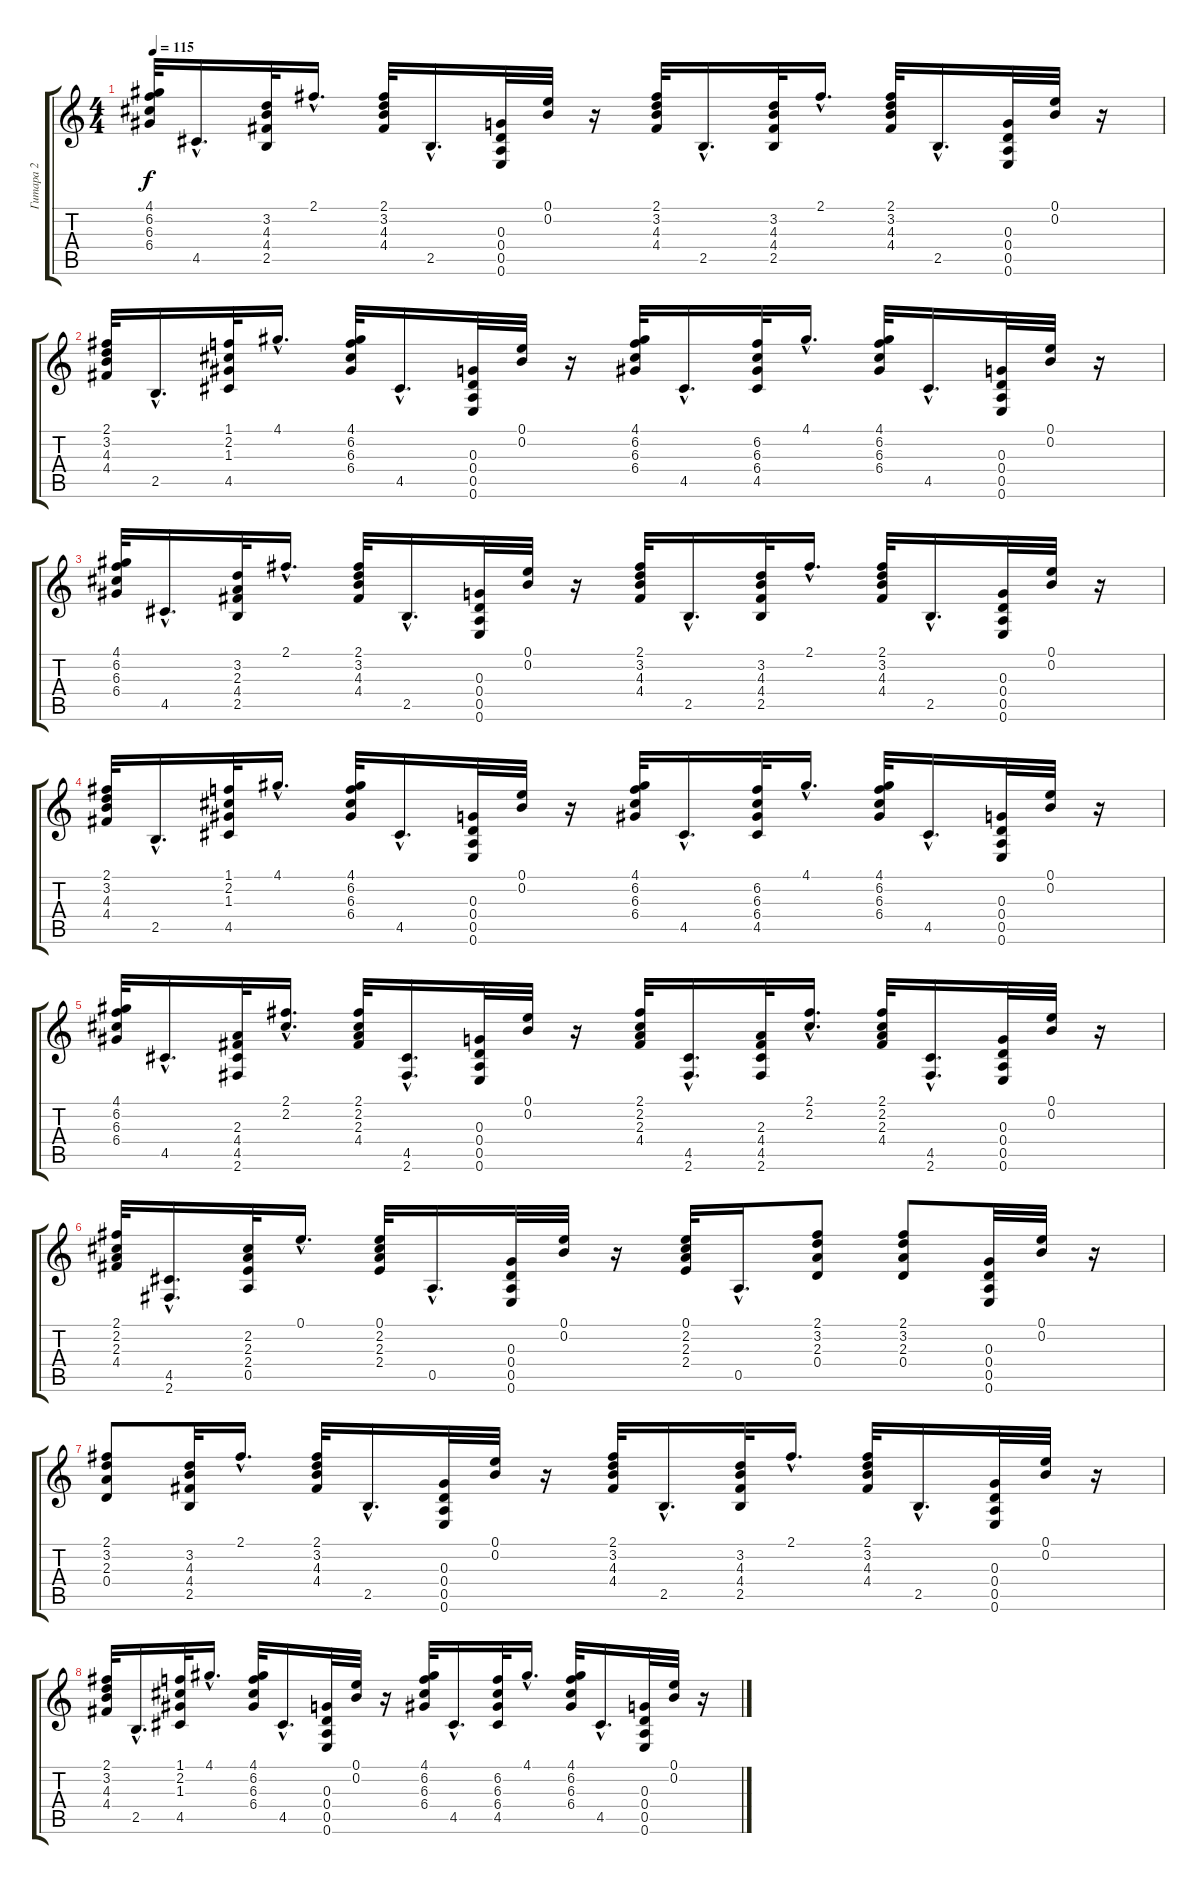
\track ("Гитара 2" "Гитара 2") {instrument acousticguitarsteel}
\staff {score tabs}
\tuning (E4 B3 G3 D3 A2 E2) {hide}
\ts (4 4)
\tempo 115
\clef g2
\ks c
(4.1 6.2 6.3 6.4).32{dy f} 4.5{hac}.16{d} (3.2 4.3 4.4 2.5).32 2.1{hac}.16{d} (2.1 3.2 4.3 4.4).32 2.5{hac}.16{d} (0.3 0.4 0.5 0.6).32 (0.1 0.2).32 r.16 (2.1 3.2 4.3 4.4).32 2.5{hac}.16{d} (3.2 4.3 4.4 2.5).32 2.1{hac}.16{d} (2.1 3.2 4.3 4.4).32 2.5{hac}.16{d} (0.3 0.4 0.5 0.6).32 (0.1 0.2).32 r.16 |
(2.1 3.2 4.3 4.4).32 2.5{hac}.16{d} (1.1 2.2 1.3 4.5).32 4.1{hac}.16{d} (4.1 6.2 6.3 6.4).32 4.5{hac}.16{d} (0.3 0.4 0.5 0.6).32 (0.1 0.2).32 r.16 (4.1 6.2 6.3 6.4).32 4.5{hac}.16{d} (6.2 6.3 6.4 4.5).32 4.1{hac}.16{d} (4.1 6.2 6.3 6.4).32 4.5{hac}.16{d} (0.3 0.4 0.5 0.6).32 (0.1 0.2).32 r.16 |
(4.1 6.2 6.3 6.4).32 4.5{hac}.16{d} (3.2 2.3 4.4 2.5).32 2.1{hac}.16{d} (2.1 3.2 4.3 4.4).32 2.5{hac}.16{d} (0.3 0.4 0.5 0.6).32 (0.1 0.2).32 r.16 (2.1 3.2 4.3 4.4).32 2.5{hac}.16{d} (3.2 4.3 4.4 2.5).32 2.1{hac}.16{d} (2.1 3.2 4.3 4.4).32 2.5{hac}.16{d} (0.3 0.4 0.5 0.6).32 (0.1 0.2).32 r.16 |
(2.1 3.2 4.3 4.4).32 2.5{hac}.16{d} (1.1 2.2 1.3 4.5).32 4.1{hac}.16{d} (4.1 6.2 6.3 6.4).32 4.5{hac}.16{d} (0.3 0.4 0.5 0.6).32 (0.1 0.2).32 r.16 (4.1 6.2 6.3 6.4).32 4.5{hac}.16{d} (6.2 6.3 6.4 4.5).32 4.1{hac}.16{d} (4.1 6.2 6.3 6.4).32 4.5{hac}.16{d} (0.3 0.4 0.5 0.6).32 (0.1 0.2).32 r.16 |
(4.1 6.2 6.3 6.4).32 4.5{hac}.16{d} (2.3 4.4 4.5 2.6).32 (2.1{hac} 2.2{hac}).16{d} (2.1 2.2 2.3 4.4).32 (4.5{hac} 2.6{hac}).16{d} (0.3 0.4 0.5 0.6).32 (0.1 0.2).32 r.16 (2.1 2.2 2.3 4.4).32 (4.5{hac} 2.6{hac}).16{d} (2.3 4.4 4.5 2.6).32 (2.1{hac} 2.2{hac}).16{d} (2.1 2.2 2.3 4.4).32 (4.5{hac} 2.6{hac}).16{d} (0.3 0.4 0.5 0.6).32 (0.1 0.2).32 r.16 |
(2.1 2.2 2.3 4.4).32 (4.5{hac} 2.6{hac}).16{d} (2.2 2.3 2.4 0.5).32 0.1{hac}.16{d} (0.1 2.2 2.3 2.4).32 0.5{hac}.16{d} (0.3 0.4 0.5 0.6).32 (0.1 0.2).32 r.16 (0.1 2.2 2.3 2.4).32 0.5{hac}.16{d} (2.1 3.2 2.3 0.4).8 (2.1 3.2 2.3 0.4).8 (0.3 0.4 0.5 0.6).32 (0.1 0.2).32 r.16 |
(2.1 3.2 2.3 0.4).8 (3.2 4.3 4.4 2.5).32 2.1{hac}.16{d} (2.1 3.2 4.3 4.4).32 2.5{hac}.16{d} (0.3 0.4 0.5 0.6).32 (0.1 0.2).32 r.16 (2.1 3.2 4.3 4.4).32 2.5{hac}.16{d} (3.2 4.3 4.4 2.5).32 2.1{hac}.16{d} (2.1 3.2 4.3 4.4).32 2.5{hac}.16{d} (0.3 0.4 0.5 0.6).32 (0.1 0.2).32 r.16 |
(2.1 3.2 4.3 4.4).32 2.5{hac}.16{d} (1.1 2.2 1.3 4.5).32 4.1{hac}.16{d} (4.1 6.2 6.3 6.4).32 4.5{hac}.16{d} (0.3 0.4 0.5 0.6).32 (0.1 0.2).32 r.16 (4.1 6.2 6.3 6.4).32 4.5{hac}.16{d} (6.2 6.3 6.4 4.5).32 4.1{hac}.16{d} (4.1 6.2 6.3 6.4).32 4.5{hac}.16{d} (0.3 0.4 0.5 0.6).32 (0.1 0.2).32 r.16
